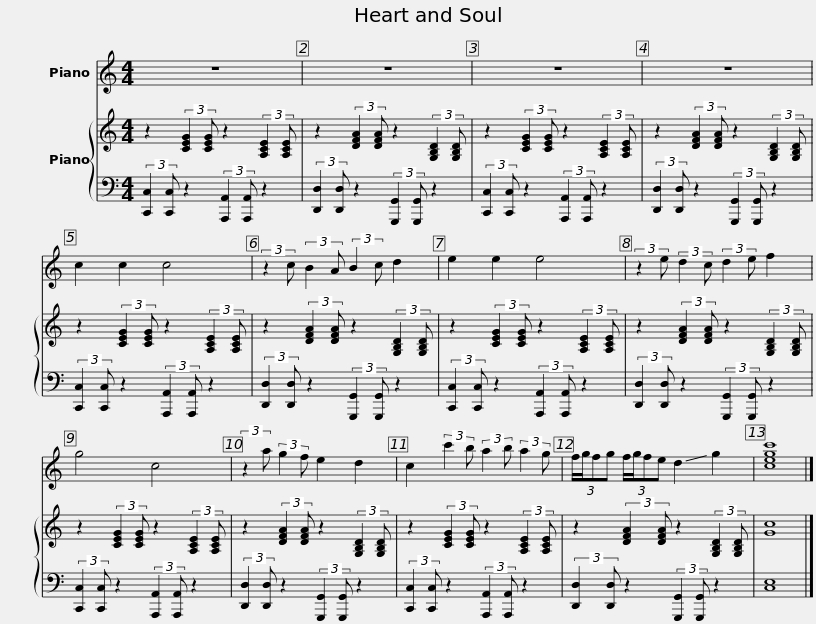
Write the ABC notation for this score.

X:1
%%score 1 { 2 | 3 }
L:1/8
M:4/4
I:linebreak $
K:C
V:1 treble
V:2 treble
V:3 bass
V:1
 z8 | z8 | z8 |$ z8 | c2 c2 c4 | %5
 (3:2:2z2 c (3:2:2B2 A (3:2:2B2 c d2 |$ e2 e2 e4 | (3:2:2z2 e (3:2:2d2 c (3:2:2d2 e f2 | g4 c4 |$ (3:2:2z2 a (3:2:2g2 f e2 d2 | %10
 c2 (3:2:2c'2 b (3:2:2a2 b (3:2:2a2 g | (3:2:4f/g/fg (3:2:4f/g/fe !-(!d2 !-)!g2 | [cegc']8 |] %13
V:2
 z2 (3:2:2[CEG]2 [CEG] z2 (3:2:2[A,CE]2 [A,CE] | z2 (3:2:2[DFA]2 [DFA] z2 (3:2:2[G,B,D]2 [G,B,D] | z2 (3:2:2[CEG]2 [CEG] z2 (3:2:2[A,CE]2 [A,CE] |$ z2 (3:2:2[DFA]2 [DFA] z2 (3:2:2[G,B,D]2 [G,B,D] | z2 (3:2:2[CEG]2 [CEG] z2 (3:2:2[A,CE]2 [A,CE] | %5
 z2 (3:2:2[DFA]2 [DFA] z2 (3:2:2[G,B,D]2 [G,B,D] |$ z2 (3:2:2[CEG]2 [CEG] z2 (3:2:2[A,CE]2 [A,CE] | z2 (3:2:2[DFA]2 [DFA] z2 (3:2:2[G,B,D]2 [G,B,D] | z2 (3:2:2[CEG]2 [CEG] z2 (3:2:2[A,CE]2 [A,CE] |$ z2 (3:2:2[DFA]2 [DFA] z2 (3:2:2[G,B,D]2 [G,B,D] | %10
 z2 (3:2:2[CEG]2 [CEG] z2 (3:2:2[A,CE]2 [A,CE] | z2 (3:2:2[DFA]2 [DFA] z2 (3:2:2[G,B,D]2 [G,B,D] | [Gc]8 |] %13
V:3
 (3:2:2[C,,C,]2 [C,,C,] z2 (3:2:2[A,,,A,,]2 [A,,,A,,] z2 | (3:2:2[D,,D,]2 [D,,D,] z2 (3:2:2[G,,,G,,]2 [G,,,G,,] z2 | (3:2:2[C,,C,]2 [C,,C,] z2 (3:2:2[A,,,A,,]2 [A,,,A,,] z2 |$ (3:2:2[D,,D,]2 [D,,D,] z2 (3:2:2[G,,,G,,]2 [G,,,G,,] z2 | (3:2:2[C,,C,]2 [C,,C,] z2 (3:2:2[A,,,A,,]2 [A,,,A,,] z2 | %5
 (3:2:2[D,,D,]2 [D,,D,] z2 (3:2:2[G,,,G,,]2 [G,,,G,,] z2 |$ (3:2:2[C,,C,]2 [C,,C,] z2 (3:2:2[A,,,A,,]2 [A,,,A,,] z2 | (3:2:2[D,,D,]2 [D,,D,] z2 (3:2:2[G,,,G,,]2 [G,,,G,,] z2 | (3:2:2[C,,C,]2 [C,,C,] z2 (3:2:2[A,,,A,,]2 [A,,,A,,] z2 |$ (3:2:2[D,,D,]2 [D,,D,] z2 (3:2:2[G,,,G,,]2 [G,,,G,,] z2 | %10
 (3:2:2[C,,C,]2 [C,,C,] z2 (3:2:2[A,,,A,,]2 [A,,,A,,] z2 | (3:2:2[D,,D,]2 [D,,D,] z2 (3:2:2[G,,,G,,]2 [G,,,G,,] z2 | [C,E,]8 |] %13
